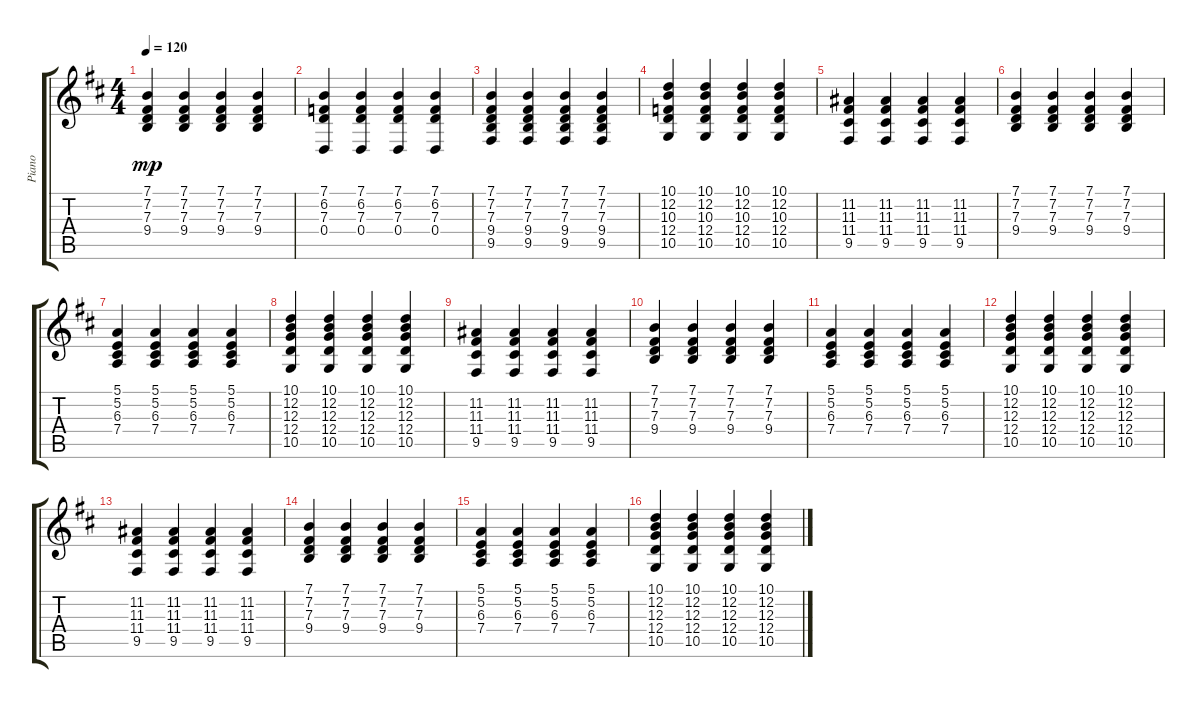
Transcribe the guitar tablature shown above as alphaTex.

\track ("Piano" "Piano") {instrument electricgrandpiano}
\staff {score tabs}
\tuning (E4 B3 G3 D3 A2 E2) {hide}
\ts (4 4)
\tempo 120
\clef g2
\ks bminor
(7.1 7.2 7.3 9.4).4{dy mp} (7.1 7.2 7.3 9.4).4 (7.1 7.2 7.3 9.4).4 (7.1 7.2 7.3 9.4).4 |
(7.1 6.2 7.3 0.4).4 (7.1 6.2 7.3 0.4).4 (7.1 6.2 7.3 0.4).4 (7.1 6.2 7.3 0.4).4 |
(7.1 7.2 7.3 9.4 9.5).4 (7.1 7.2 7.3 9.4 9.5).4 (7.1 7.2 7.3 9.4 9.5).4 (7.1 7.2 7.3 9.4 9.5).4 |
(10.1 12.2 10.3 12.4 10.5).4 (10.1 12.2 10.3 12.4 10.5).4 (10.1 12.2 10.3 12.4 10.5).4 (10.1 12.2 10.3 12.4 10.5).4 |
(11.2 11.3 11.4 9.5).4 (11.2 11.3 11.4 9.5).4 (11.2 11.3 11.4 9.5).4 (11.2 11.3 11.4 9.5).4 |
(7.1 7.2 7.3 9.4).4 (7.1 7.2 7.3 9.4).4 (7.1 7.2 7.3 9.4).4 (7.1 7.2 7.3 9.4).4 |
(5.1 5.2 6.3 7.4).4 (5.1 5.2 6.3 7.4).4 (5.1 5.2 6.3 7.4).4 (5.1 5.2 6.3 7.4).4 |
(10.1 12.2 12.3 12.4 10.5).4 (10.1 12.2 12.3 12.4 10.5).4 (10.1 12.2 12.3 12.4 10.5).4 (10.1 12.2 12.3 12.4 10.5).4 |
(11.2 11.3 11.4 9.5).4 (11.2 11.3 11.4 9.5).4 (11.2 11.3 11.4 9.5).4 (11.2 11.3 11.4 9.5).4 |
(7.1 7.2 7.3 9.4).4 (7.1 7.2 7.3 9.4).4 (7.1 7.2 7.3 9.4).4 (7.1 7.2 7.3 9.4).4 |
(5.1 5.2 6.3 7.4).4 (5.1 5.2 6.3 7.4).4 (5.1 5.2 6.3 7.4).4 (5.1 5.2 6.3 7.4).4 |
(10.1 12.2 12.3 12.4 10.5).4 (10.1 12.2 12.3 12.4 10.5).4 (10.1 12.2 12.3 12.4 10.5).4 (10.1 12.2 12.3 12.4 10.5).4 |
(11.2 11.3 11.4 9.5).4 (11.2 11.3 11.4 9.5).4 (11.2 11.3 11.4 9.5).4 (11.2 11.3 11.4 9.5).4 |
(7.1 7.2 7.3 9.4).4 (7.1 7.2 7.3 9.4).4 (7.1 7.2 7.3 9.4).4 (7.1 7.2 7.3 9.4).4 |
(5.1 5.2 6.3 7.4).4 (5.1 5.2 6.3 7.4).4 (5.1 5.2 6.3 7.4).4 (5.1 5.2 6.3 7.4).4 |
(10.1 12.2 12.3 12.4 10.5).4 (10.1 12.2 12.3 12.4 10.5).4 (10.1 12.2 12.3 12.4 10.5).4 (10.1 12.2 12.3 12.4 10.5).4
